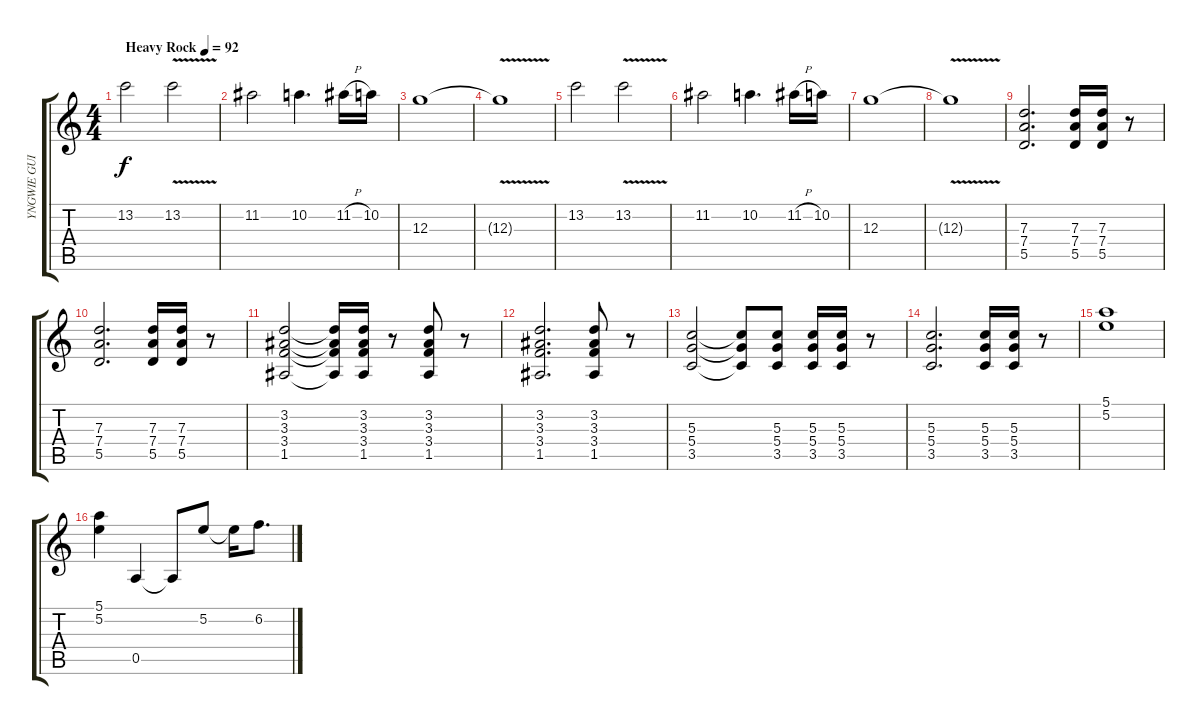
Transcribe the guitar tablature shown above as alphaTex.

\track ("YNGWIE GUITAR 2" "YNGWIE GUI") {instrument overdrivenguitar}
\staff {score tabs}
\tuning (E4 B3 G3 D3 A2 E2) {hide}
\ts (4 4)
\tempo (92 "Heavy Rock")
\clef g2
\ks c
13.2.2{dy f instrument overdrivenguitar} 13.2{v}.2 |
11.2.2 10.2.4{d} 11.2{h}.16 10.2.16 |
12.3.1 |
12.3{v t}.1 |
13.2.2 13.2{v}.2 |
11.2.2 10.2.4{d} 11.2{h}.16 10.2.16 |
12.3.1 |
12.3{v t}.1 |
(7.3 7.4 5.5).2{d} (7.3 7.4 5.5).16 (7.3 7.4 5.5).16 r.8 |
(7.3 7.4 5.5).2{d} (7.3 7.4 5.5).16 (7.3 7.4 5.5).16 r.8 |
(3.2 3.3 3.4 1.5).2 (3.2{t} 3.3{t} 3.4{t} 1.5{t}).16 (3.2 3.3 3.4 1.5).16 r.8 (3.2 3.3 3.4 1.5).8 r.8 |
(3.2 3.3 3.4 1.5).2{d} (3.2 3.3 3.4 1.5).8 r.8 |
(5.3 5.4 3.5).2 (5.3{t} 5.4{t} 3.5{t}).8 (5.3 5.4 3.5).8 (5.3 5.4 3.5).16 (5.3 5.4 3.5).16 r.8 |
(5.3 5.4 3.5).2{d} (5.3 5.4 3.5).16 (5.3 5.4 3.5).16 r.8 |
(5.1 5.2).1 |
(5.1 5.2).4 0.5.4 0.5{t}.8 5.2.8 5.2{t}.16 6.2.8{d}
